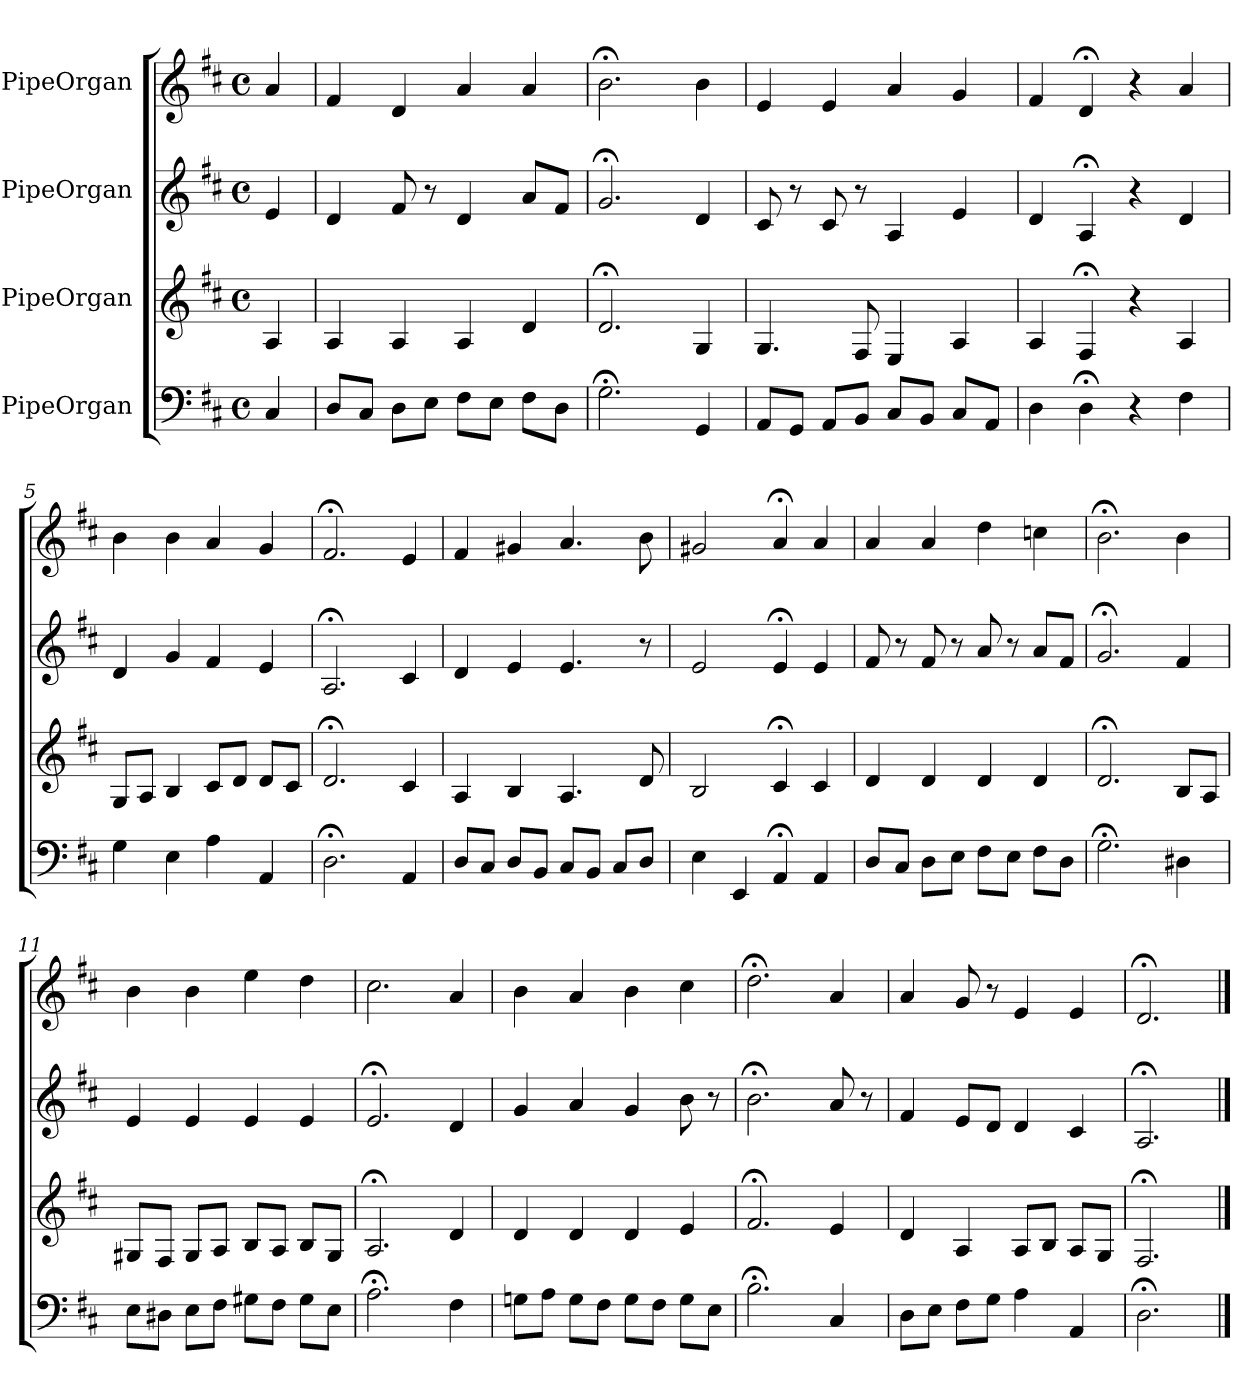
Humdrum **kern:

**kern	**kern	**kern	**kern
*part4	*part3	*part2	*part1
*staff4	*staff3	*staff2	*staff1
*I"PipeOrgan	*I"PipeOrgan	*I"PipeOrgan	*I"PipeOrgan
*k[f#c#]	*k[f#c#]	*k[f#c#]	*k[f#c#]
*D:	*D:	*D:	*D:
*M4/4	*M4/4	*M4/4	*M4/4
*met(c)	*met(c)	*met(c)	*met(c)
*MM60	*MM60	*MM60	*MM60
=	=	=	=
4C#	4A	4e	4a
=1	=1	=1	=1
8DL	4A	4d	4f#
8C#J	.	.	.
8DL	4A	8f#	4d
8EJ	.	8r	.
8F#L	4A	4d	4a
8EJ	.	.	.
8F#L	4d	8aL	4a
8DJ	.	8f#J	.
=2	=2	=2	=2
2.G;<	2.d;<	2.g;<	2.b;<
4GG	4G	4d	4b
=3	=3	=3	=3
8AAL	4.G	8c#	4e
8GGJ	.	8r	.
8AAL	.	8c#	4e
8BBJ	8F#	8r	.
8C#L	4E	4A	4a
8BBJ	.	.	.
8C#L	4A	4e	4g
8AAJ	.	.	.
=4	=4	=4	=4
4D	4A	4d	4f#
4D;<	4F#;<	4A;<	4d;<
4r	4r	4r	4r
4F#	4A	4d	4a
=5	=5	=5	=5
4G	8GL	4d	4b
.	8AJ	.	.
4E	4B	4g	4b
4A	8c#L	4f#	4a
.	8dJ	.	.
4AA	8dL	4e	4g
.	8c#J	.	.
=6	=6	=6	=6
2.D;<	2.d;<	2.A;<	2.f#;<
4AA	4c#	4c#	4e
=7	=7	=7	=7
8DL	4A	4d	4f#
8C#J	.	.	.
8DL	4B	4e	4g#X
8BBJ	.	.	.
8C#L	4.A	4.e	4.a
8BBJ	.	.	.
8C#L	.	.	.
8DJ	8d	8r	8b
=8	=8	=8	=8
4E	2B	2e	2g#X
4EE	.	.	.
4AA;<	4c#;<	4e;<	4a;<
4AA	4c#	4e	4a
=9	=9	=9	=9
8DL	4d	8f#	4a
8C#J	.	8r	.
8DL	4d	8f#	4a
8EJ	.	8r	.
8F#L	4d	8a	4dd
8EJ	.	8r	.
8F#L	4d	8aL	4ccn
8DJ	.	8f#J	.
=10	=10	=10	=10
2.G;<	2.d;<	2.g;<	2.b;<
4D#X	8BL	4f#	4b
.	8AJ	.	.
=11	=11	=11	=11
8EL	8G#XL	4e	4b
8D#XJ	8F#J	.	.
8EL	8G#L	4e	4b
8F#J	8AJ	.	.
8G#XL	8BL	4e	4ee
8F#J	8AJ	.	.
8G#L	8BL	4e	4dd
8EJ	8G#J	.	.
=12	=12	=12	=12
2.A;<	2.A;<	2.e;<	2.cc#
4F#	4d	4d	4a
=13	=13	=13	=13
8GnL	4d	4g	4b
8AJ	.	.	.
8GL	4d	4a	4a
8F#J	.	.	.
8GL	4d	4g	4b
8F#J	.	.	.
8GL	4e	8b	4cc#
8EJ	.	8r	.
=14	=14	=14	=14
2.B;<	2.f#;<	2.b;<	2.dd;<
4C#	4e	8a	4a
.	.	8r	.
=15	=15	=15	=15
8DL	4d	4f#	4a
8EJ	.	.	.
8F#L	4A	8eL	8g
8GJ	.	8dJ	8r
4A	8AL	4d	4e
.	8BJ	.	.
4AA	8AL	4c#	4e
.	8GJ	.	.
=16	=16	=16	=16
2.D;<	2.F#;<	2.A;<	2.d;<
==	==	==	==
*-	*-	*-	*-
